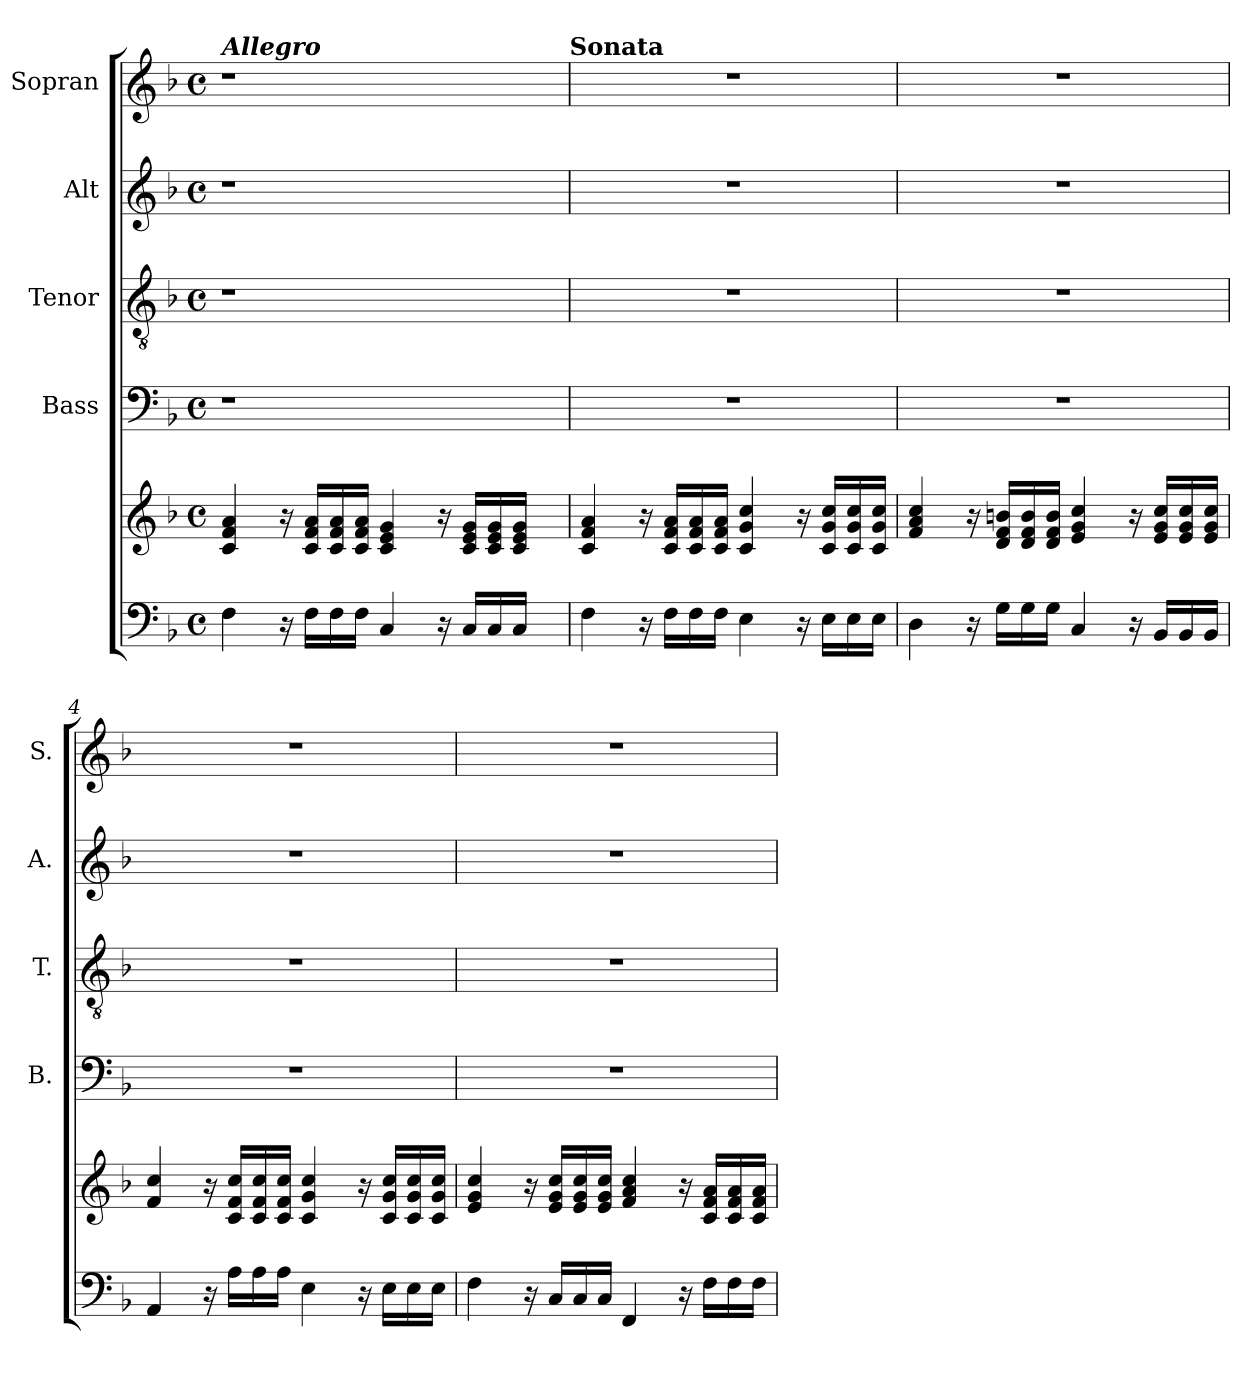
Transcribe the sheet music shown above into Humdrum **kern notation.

**kern	**kern	**kern	**kern	**kern	**kern
*part5	*part5	*part4	*part3	*part2	*part1
*staff6	*staff5	*staff4	*staff3	*staff2	*staff1
*	*	*I"Bass	*I"Tenor	*I"Alt	*I"Sopran
*	*	*I'B.	*I'T.	*I'A.	*I'S.
*clefF4	*clefG2	*clefF4	*clefGv2	*clefG2	*clefG2
*k[b-]	*k[b-]	*k[b-]	*k[b-]	*k[b-]	*k[b-]
*F:	*F:	*F:	*F:	*F:	*F:
*M4/4	*M4/4	*M4/4	*M4/4	*M4/4	*M4/4
*met(c)	*met(c)	*met(c)	*met(c)	*met(c)	*met(c)
=1	=1	=1	=1	=1	=1
!	!	!	!	!	!LO:TX:a:Bi:t=Allegro
4F\	4c/ 4f/ 4a/	1r	1r	1r	1r
16r	16r	.	.	.	.
16F\LL	16c/ 16f/ 16a/LL	.	.	.	.
16F\	16c/ 16f/ 16a/	.	.	.	.
16F\JJ	16c/ 16f/ 16a/JJ	.	.	.	.
4C/	4c/ 4e/ 4g/	.	.	.	.
16r	16r	.	.	.	.
16C/LL	16c/ 16e/ 16g/LL	.	.	.	.
16C/	16c/ 16e/ 16g/	.	.	.	.
16C/JJ	16c/ 16e/ 16g/JJ	.	.	.	.
16.ryy	16.ryy	16.ryy	16.ryy	16.ryy	16.ryy
!	!	!	!	!	!LO:TX:a:B:t=Sonata
=2	=2	=2	=2	=2	=2
4F\	4c/ 4f/ 4a/	1r	1r	1r	1r
16r	16r	.	.	.	.
16F\LL	16c/ 16f/ 16a/LL	.	.	.	.
16F\	16c/ 16f/ 16a/	.	.	.	.
16F\JJ	16c/ 16f/ 16a/JJ	.	.	.	.
4E\	4c/ 4g/ 4cc/	.	.	.	.
16r	16r	.	.	.	.
16E\LL	16c/ 16g/ 16cc/LL	.	.	.	.
16E\	16c/ 16g/ 16cc/	.	.	.	.
16E\JJ	16c/ 16g/ 16cc/JJ	.	.	.	.
=3	=3	=3	=3	=3	=3
4D\	4f/ 4a/ 4cc/	1r	1r	1r	1r
16r	16r	.	.	.	.
16G\LL	16d/ 16f/ 16bn/LL	.	.	.	.
16G\	16d/ 16f/ 16b/	.	.	.	.
16G\JJ	16d/ 16f/ 16b/JJ	.	.	.	.
4C/	4e/ 4g/ 4cc/	.	.	.	.
16r	16r	.	.	.	.
16BB-/LL	16e/ 16g/ 16cc/LL	.	.	.	.
16BB-/	16e/ 16g/ 16cc/	.	.	.	.
16BB-/JJ	16e/ 16g/ 16cc/JJ	.	.	.	.
!!LO:LB:g=z
=4	=4	=4	=4	=4	=4
4AA/	4f/ 4cc/	1r	1r	1r	1r
16r	16r	.	.	.	.
16A\LL	16c/ 16f/ 16cc/LL	.	.	.	.
16A\	16c/ 16f/ 16cc/	.	.	.	.
16A\JJ	16c/ 16f/ 16cc/JJ	.	.	.	.
4E\	4c/ 4g/ 4cc/	.	.	.	.
16r	16r	.	.	.	.
16E\LL	16c/ 16g/ 16cc/LL	.	.	.	.
16E\	16c/ 16g/ 16cc/	.	.	.	.
16E\JJ	16c/ 16g/ 16cc/JJ	.	.	.	.
=5	=5	=5	=5	=5	=5
4F\	4e/ 4g/ 4cc/	1r	1r	1r	1r
16r	16r	.	.	.	.
16C/LL	16e/ 16g/ 16cc/LL	.	.	.	.
16C/	16e/ 16g/ 16cc/	.	.	.	.
16C/JJ	16e/ 16g/ 16cc/JJ	.	.	.	.
4FF/	4f/ 4a/ 4cc/	.	.	.	.
16r	16r	.	.	.	.
16F\LL	16c/ 16f/ 16a/LL	.	.	.	.
16F\	16c/ 16f/ 16a/	.	.	.	.
16F\JJ	16c/ 16f/ 16a/JJ	.	.	.	.
=	=	=	=	=	=
*-	*-	*-	*-	*-	*-
